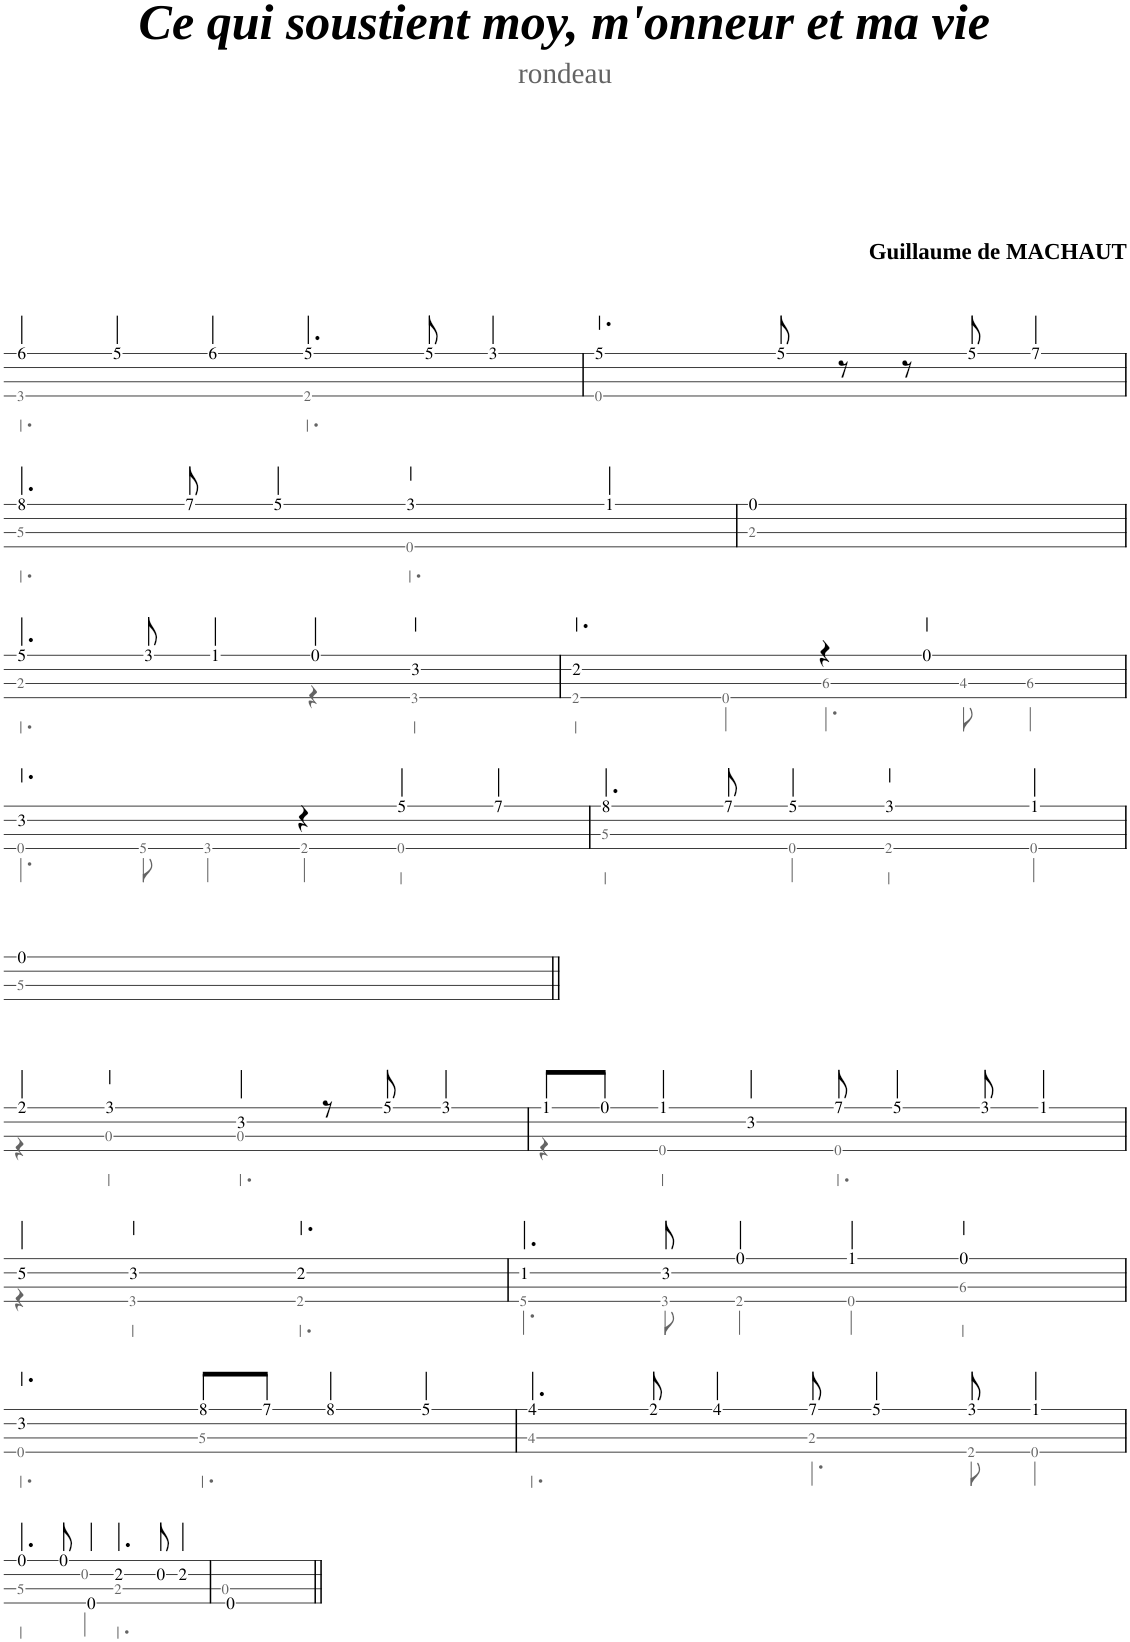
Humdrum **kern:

**kern
*part1
*staff1
*I"Ukulélé [Tablature]
*stria4
*k[]
*M12/8
=1
*^
4ee-X/	2.b-X!i\
4dd/	.
4ee-X/	.
4.dd/	2.a!i\
8dd/	.
4cc/	.
=2	=2
2.dd/	1.g!i
8dd/	.
8r	.
8r	.
8dd/	.
4ee/	.
!!LO:LB:g=z	!!
=3	=3
4.ff/	2.f!i\
8ee/	.
4dd/	.
2cc/	2.g!i\
4b-X/	.
=4	=4
1.a	1.d!i
!!LO:LB:g=z	!!
=5	=5
4.dd/	2.d!i\
8cc/	.
4b-X/	.
4a/	4r
2g/	2b-X!i\
=6	=6
2.f#X/	2a!i\
.	4g!i\
4r	4.f#X!i\
2a/	.
.	8e!i\
.	4f#!i\
!!LO:LB:g=z	!!
=7	=7
2.g/	4.g!i\
.	8cc!i\
.	4b-X!i\
4r	4a!i\
4dd/	2g!i\
4ee/	.
=8	=8
4.ff/	2f!i\
8ee/	.
4dd/	4g!i\
2cc/	2a!i\
4b-X/	4g!i\
!!LO:LB:g=z	!!
=9	=9
1.a	1.f!i
!!LO:LB:g=z	!!
=10||	=10||
4b/	4r
2cc/	2c!i\
4g/	2.c!i\
8r	.
8dd/	.
4cc/	.
=11	=11
8b-X/L	4r
8a/J	.
4b-/	2g!i\
4g/	.
8ee/	2.g!i\
4dd/	.
8cc/	.
4b-X/	.
!!LO:LB:g=z	!!
=12	=12
4a/	4r
2g/	2b-X!i\
2.f#X/	2.a!i\
=13	=13
4.f/	4.cc!i\
8g/	8b-X!i\
4a/	4a!i\
4b-/	4g!i\
2a/	2f#X!i\
!!LO:LB:g=z	!!
=14	=14
2.g/	2.g!i\
8ff/L	2.f!i\
8ee/J	.
4ff/	.
4dd/	.
=15	=15
4.cc#X/	2.e!i\
8b/	.
4cc#/	.
8ee/	4.d!i\
4dd/	.
8ccn/	8a!i\
4b-X/	4g!i\
!!LO:LB:g=z	!!
=16	=16
4.a/	2f!i\
8a/	.
4g/	4e!i\
4.f#X/	2.d!i\
8e/	.
4f#/	.
=17	=17
1.g	1.c!i
*v	*v
=||
*-
